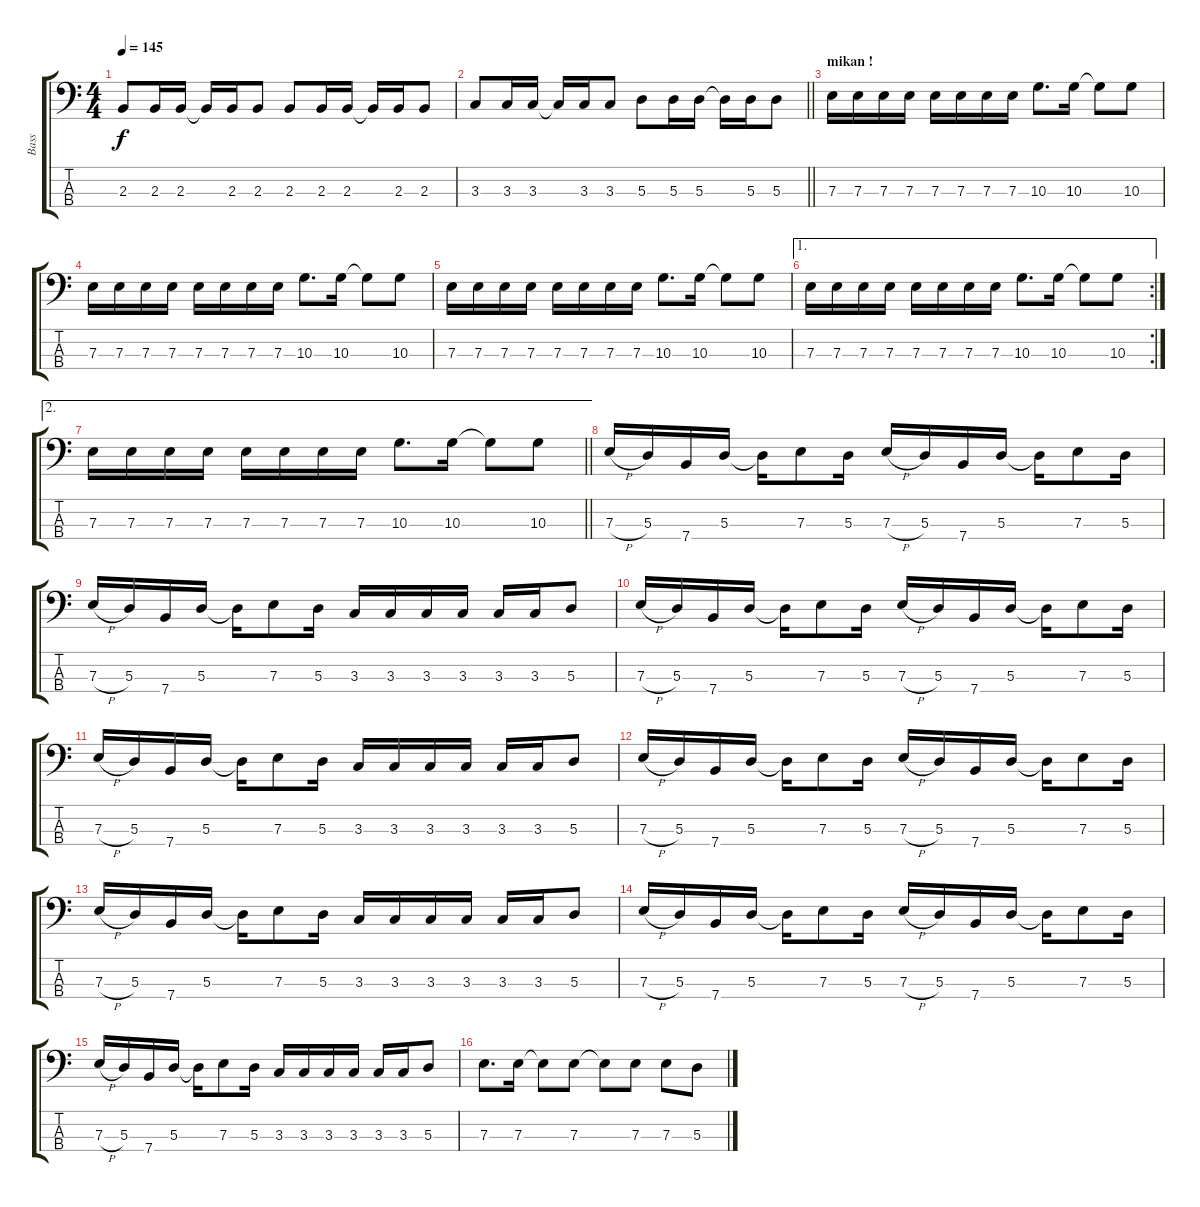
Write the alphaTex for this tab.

\track ("Bass" "Bass") {instrument electricbasspick}
\staff {score tabs}
\tuning (G2 D2 A1 E1) {hide}
\ts (4 4)
\tempo 145
\clef f4
\ks c
2.3.8{dy f} 2.3.16 2.3.16 2.3{t}.16 2.3.16 2.3.8 2.3.8 2.3.16 2.3.16 2.3{t}.16 2.3.16 2.3.8 |
\barLineRight lightlight
3.3.8 3.3.16 3.3.16 3.3{t}.16 3.3.16 3.3.8 5.3.8 5.3.16 5.3.16 5.3{t}.16 5.3.16 5.3.8 |
\section ("" "mikan !")
7.3.16 7.3.16 7.3.16 7.3.16 7.3.16 7.3.16 7.3.16 7.3.16 10.3.8{d} 10.3.16 10.3{t}.8 10.3.8 |
7.3.16 7.3.16 7.3.16 7.3.16 7.3.16 7.3.16 7.3.16 7.3.16 10.3.8{d} 10.3.16 10.3{t}.8 10.3.8 |
7.3.16 7.3.16 7.3.16 7.3.16 7.3.16 7.3.16 7.3.16 7.3.16 10.3.8{d} 10.3.16 10.3{t}.8 10.3.8 |
\ae 1
\rc 2
7.3.16 7.3.16 7.3.16 7.3.16 7.3.16 7.3.16 7.3.16 7.3.16 10.3.8{d} 10.3.16 10.3{t}.8 10.3.8 |
\ae 2
\barLineRight lightlight
7.3.16 7.3.16 7.3.16 7.3.16 7.3.16 7.3.16 7.3.16 7.3.16 10.3.8{d} 10.3.16 10.3{t}.8 10.3.8 |
7.3{h}.16 5.3.16 7.4.16 5.3.16 5.3{t}.16 7.3.8 5.3.16 7.3{h}.16 5.3.16 7.4.16 5.3.16 5.3{t}.16 7.3.8 5.3.16 |
7.3{h}.16 5.3.16 7.4.16 5.3.16 5.3{t}.16 7.3.8 5.3.16 3.3.16 3.3.16 3.3.16 3.3.16 3.3.16 3.3.16 5.3.8 |
7.3{h}.16 5.3.16 7.4.16 5.3.16 5.3{t}.16 7.3.8 5.3.16 7.3{h}.16 5.3.16 7.4.16 5.3.16 5.3{t}.16 7.3.8 5.3.16 |
7.3{h}.16 5.3.16 7.4.16 5.3.16 5.3{t}.16 7.3.8 5.3.16 3.3.16 3.3.16 3.3.16 3.3.16 3.3.16 3.3.16 5.3.8 |
7.3{h}.16 5.3.16 7.4.16 5.3.16 5.3{t}.16 7.3.8 5.3.16 7.3{h}.16 5.3.16 7.4.16 5.3.16 5.3{t}.16 7.3.8 5.3.16 |
7.3{h}.16 5.3.16 7.4.16 5.3.16 5.3{t}.16 7.3.8 5.3.16 3.3.16 3.3.16 3.3.16 3.3.16 3.3.16 3.3.16 5.3.8 |
7.3{h}.16 5.3.16 7.4.16 5.3.16 5.3{t}.16 7.3.8 5.3.16 7.3{h}.16 5.3.16 7.4.16 5.3.16 5.3{t}.16 7.3.8 5.3.16 |
7.3{h}.16 5.3.16 7.4.16 5.3.16 5.3{t}.16 7.3.8 5.3.16 3.3.16 3.3.16 3.3.16 3.3.16 3.3.16 3.3.16 5.3.8 |
7.3.8{d} 7.3.16 7.3{t}.8 7.3.8 7.3{t}.8 7.3.8 7.3.8 5.3.8
